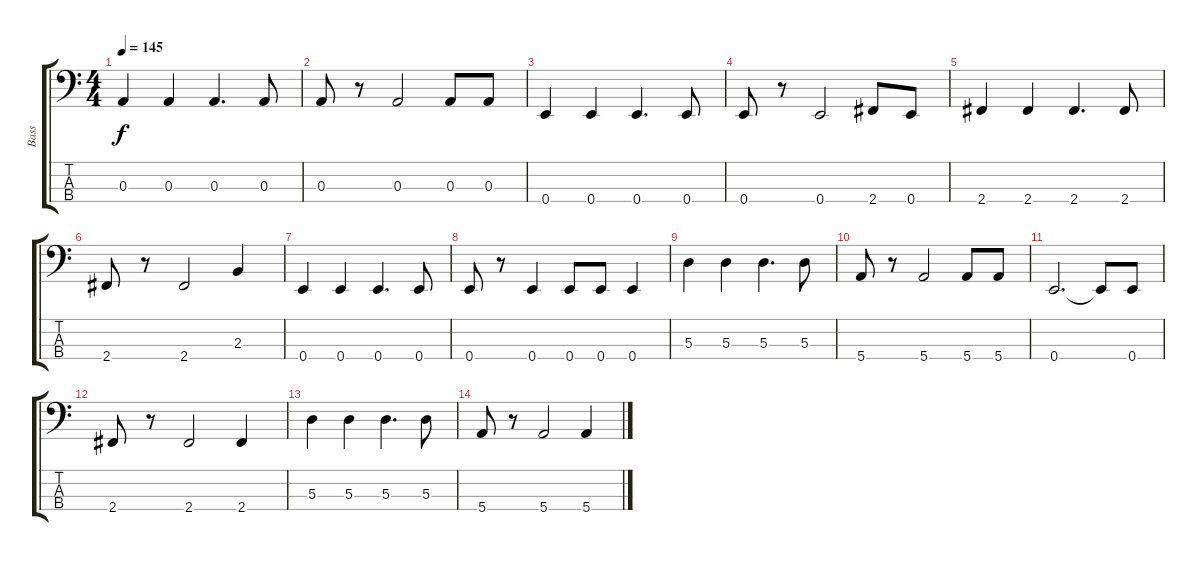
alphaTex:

\track ("Bass" "Bass") {instrument electricbassfinger}
\staff {score tabs}
\tuning (G2 D2 A1 E1) {hide}
\ts (4 4)
\tempo 145
\clef f4
\ks c
0.3.4{dy f} 0.3.4 0.3.4{d} 0.3.8 |
0.3.8 r.8 0.3.2 0.3.8 0.3.8 |
0.4.4 0.4.4 0.4.4{d} 0.4.8 |
0.4.8 r.8 0.4.2 2.4.8 0.4.8 |
2.4.4 2.4.4 2.4.4{d} 2.4.8 |
2.4.8 r.8 2.4.2 2.3.4 |
0.4.4 0.4.4 0.4.4{d} 0.4.8 |
0.4.8 r.8 0.4.4 0.4.8 0.4.8 0.4.4 |
5.3.4 5.3.4 5.3.4{d} 5.3.8 |
5.4.8 r.8 5.4.2 5.4.8 5.4.8 |
0.4.2{d} 0.4{t}.8 0.4.8 |
2.4.8 r.8 2.4.2 2.4.4 |
5.3.4 5.3.4 5.3.4{d} 5.3.8 |
5.4.8 r.8 5.4.2 5.4.4
